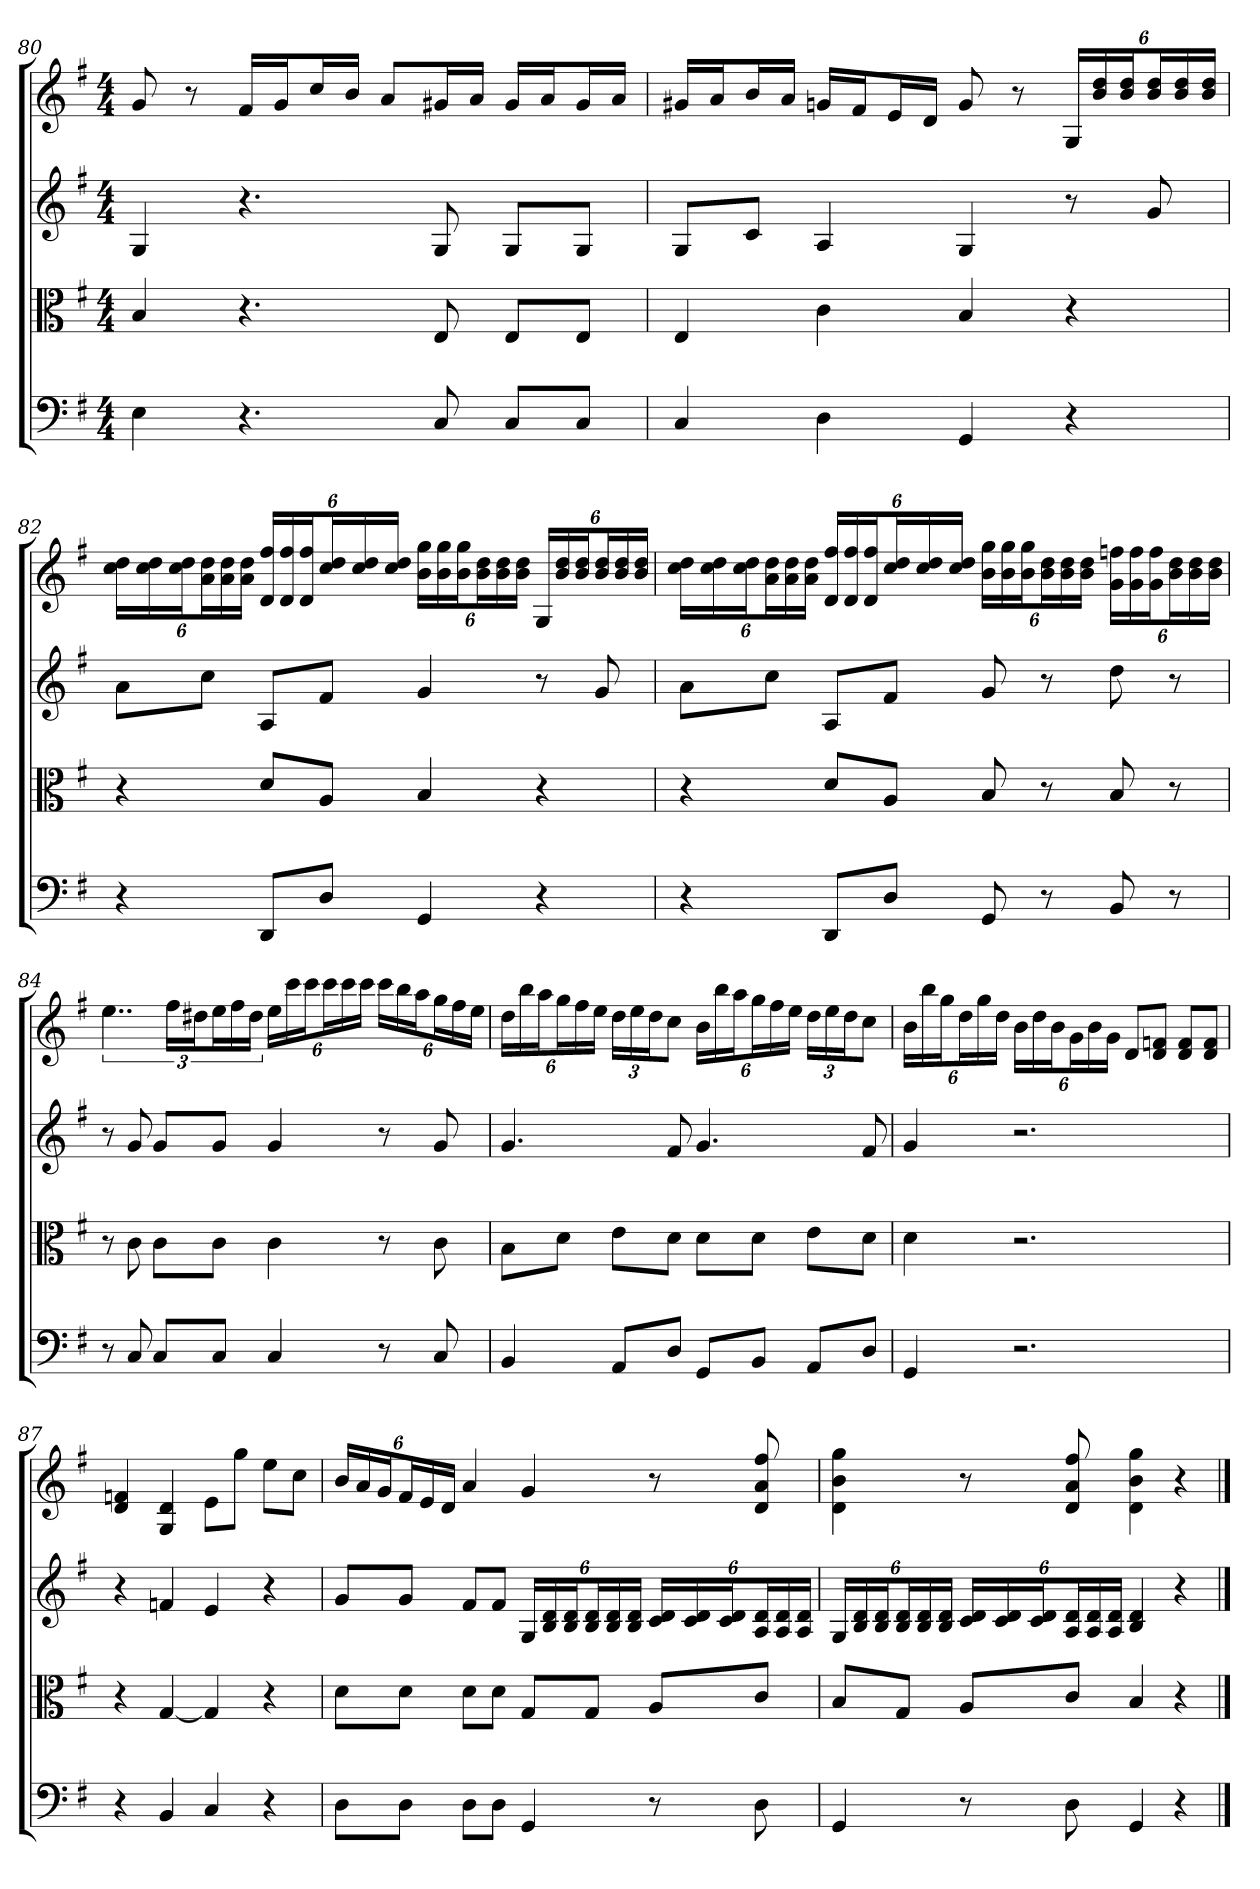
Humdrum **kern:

**kern	**kern	**kern	**kern
*part4	*part3	*part2	*part1
*staff4	*staff3	*staff2	*staff1
*clefF4	*clefC3	*	*
*k[f#]	*k[f#]	*k[f#]	*k[f#]
*G:	*G:	*G:	*G:
*M4/4	*M4/4	*M4/4	*M4/4
=80	=80	=80	=80
4E	4B	4G	8g
.	.	.	8r
4.r	4.r	4.r	16f#LL
.	.	.	16gJ
.	.	.	16ccL
.	.	.	16bJJ
.	.	.	8aL
8C	8E	8G	16g#XL
.	.	.	16aJJ
8C/L	8E/L	8GL	16g#LL
.	.	.	16aJ
8C/J	8E/J	8GJ	16g#L
.	.	.	16aJJ
=81	=81	=81	=81
4C	4E	8GL	16g#XLL
.	.	.	16aJ
.	.	8cJ	16bL
.	.	.	16aJJ
4D	4c	4A	16gnLL
.	.	.	16f#J
.	.	.	16eL
.	.	.	16dJJ
4GG	4B	4G	8g
.	.	.	8r
4r	4r	8r	24GLL
.	.	.	24b 24dd
.	.	.	24b 24ddJ
.	.	8g	24b 24ddL
.	.	.	24b 24dd
.	.	.	24b 24ddJJ
=82	=82	=82	=82
4r	4r	8aL	24cc 24ddLL
.	.	.	24cc 24dd
.	.	.	24cc 24ddJ
.	.	8ccJ	24a 24ddL
.	.	.	24a 24dd
.	.	.	24a 24ddJJ
8DD/L	8d/L	8AL	24d 24ff#LL
.	.	.	24d 24ff#
.	.	.	24d 24ff#J
8D/J	8A/J	8f#J	24cc 24ddL
.	.	.	24cc 24dd
.	.	.	24cc 24ddJJ
4GG	4B	4g	24b 24ggLL
.	.	.	24b 24gg
.	.	.	24b 24ggJ
.	.	.	24b 24ddL
.	.	.	24b 24dd
.	.	.	24b 24ddJJ
4r	4r	8r	24GLL
.	.	.	24b 24dd
.	.	.	24b 24ddJ
.	.	8g	24b 24ddL
.	.	.	24b 24dd
.	.	.	24b 24ddJJ
=83	=83	=83	=83
4r	4r	8aL	24cc 24ddLL
.	.	.	24cc 24dd
.	.	.	24cc 24ddJ
.	.	8ccJ	24a 24ddL
.	.	.	24a 24dd
.	.	.	24a 24ddJJ
8DD/L	8d/L	8AL	24d 24ff#LL
.	.	.	24d 24ff#
.	.	.	24d 24ff#J
8D/J	8A/J	8f#J	24cc 24ddL
.	.	.	24cc 24dd
.	.	.	24cc 24ddJJ
8GG	8B	8g	24b 24ggLL
.	.	.	24b 24gg
.	.	.	24b 24ggJ
8r	8r	8r	24b 24ddL
.	.	.	24b 24dd
.	.	.	24b 24ddJJ
8BB	8B	8dd	24g 24ffnLL
.	.	.	24g 24ff
.	.	.	24g 24ffJ
8r	8r	8r	24b 24ddL
.	.	.	24b 24dd
.	.	.	24b 24ddJJ
=84	=84	=84	=84
8r	8r	8r	6..ee
8C	8c	8g	.
8C/L	8c\L	8gL	.
.	.	.	24ff#LL
.	.	.	24dd#XJ
8C/J	8c\J	8gJ	24eeL
.	.	.	24ff#
.	.	.	24dd#JJ
4C	4c	4g	24eeLL
.	.	.	24ccc
.	.	.	24cccJ
.	.	.	24cccL
.	.	.	24ccc
.	.	.	24cccJJ
8r	8r	8r	24cccLL
.	.	.	24bb
.	.	.	24aaJ
8C	8c	8g	24ggL
.	.	.	24ff#
.	.	.	24eeJJ
=85	=85	=85	=85
4BB	8B\L	4.g	24ddLL
.	.	.	24bb
.	.	.	24aaJ
.	8d\J	.	24ggL
.	.	.	24ff#
.	.	.	24eeJJ
8AA/L	8e\L	.	24ddLL
.	.	.	24ee
.	.	.	24ddJ
8D/J	8d\J	8f#	8ccJ
8GG/L	8d\L	4.g	24bLL
.	.	.	24bb
.	.	.	24aaJ
8BB/J	8d\J	.	24ggL
.	.	.	24ff#
.	.	.	24eeJJ
8AA/L	8e\L	.	24ddLL
.	.	.	24ee
.	.	.	24ddJ
8D/J	8d\J	8f#	8ccJ
=86	=86	=86	=86
4GG	4d	4g	24bLL
.	.	.	24bb
.	.	.	24ggJ
.	.	.	24ddL
.	.	.	24gg
.	.	.	24ddJJ
2.r	2.r	2.r	24bLL
.	.	.	24dd
.	.	.	24bJ
.	.	.	24gL
.	.	.	24b
.	.	.	24gJJ
.	.	.	8dL
.	.	.	8d 8fnJ
.	.	.	8d 8fL
.	.	.	8d 8fJ
=87	=87	=87	=87
4r	4r	4r	4d 4fn
4BB	[4G	4fn	4G 4d
4C	4G]	4e	8eL
.	.	.	8ggJ
4r	4r	4r	8eeL
.	.	.	8ccJ
=88	=88	=88	=88
8D\L	8d\L	8gL	24bLL
.	.	.	24a
.	.	.	24gJ
8D\J	8d\J	8gJ	24f#L
.	.	.	24e
.	.	.	24dJJ
8D\L	8d\L	8f#L	4a
8D\J	8d\J	8f#J	.
4GG	8G/L	24GLL	4g
.	.	24B 24d	.
.	.	24B 24dJ	.
.	8G/J	24B 24dL	.
.	.	24B 24d	.
.	.	24B 24dJJ	.
8r	8A/L	24c 24dLL	8r
.	.	24c 24d	.
.	.	24c 24dJ	.
8D	8c/J	24A 24dL	8d 8a 8ff#
.	.	24A 24d	.
.	.	24A 24dJJ	.
=89	=89	=89	=89
4GG	8B/L	24GLL	4d 4b 4gg
.	.	24B 24d	.
.	.	24B 24dJ	.
.	8G/J	24B 24dL	.
.	.	24B 24d	.
.	.	24B 24dJJ	.
8r	8A/L	24c 24dLL	8r
.	.	24c 24d	.
.	.	24c 24dJ	.
8D	8c/J	24A 24dL	8d 8a 8ff#
.	.	24A 24d	.
.	.	24A 24dJJ	.
4GG	4B	4B 4d	4d 4b 4gg
4r	4r	4r	4r
==	==	==	==
*-	*-	*-	*-
